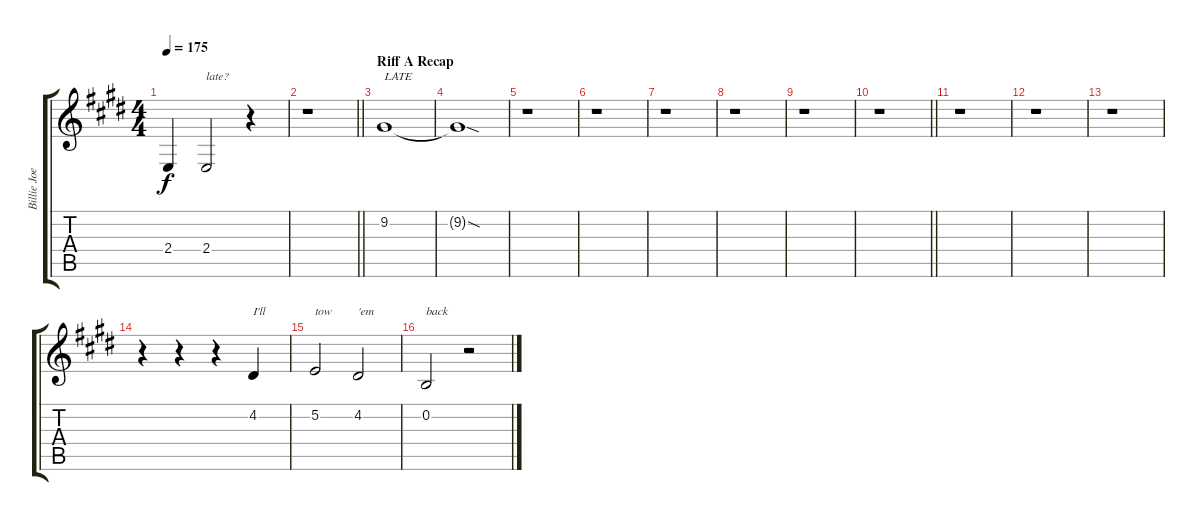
\track ("Billie Joe- Voice" "Billie Joe") {instrument altosax}
\staff {score tabs}
\tuning (E4 B3 G3 D3 A2 E2) {hide}
\ts (4 4)
\tempo 175
\clef g2
\ks e
2.4{t}.4{dy f} 2.4.2{txt "late?"} r.4 |
\barLineRight lightlight
r.1 |
\section ("" "Riff A Recap")
9.2.1{txt "LATE"} |
9.2{sod t}.1 |
r.1 |
r.1 |
r.1 |
r.1 |
r.1 |
\barLineRight lightlight
r.1 |
r.1 |
r.1 |
r.1 |
r.4 r.4 r.4 4.2.4{txt "I'll"} |
5.2.2{txt "tow"} 4.2.2{txt "'em"} |
0.2.2{txt "back"} r.2
